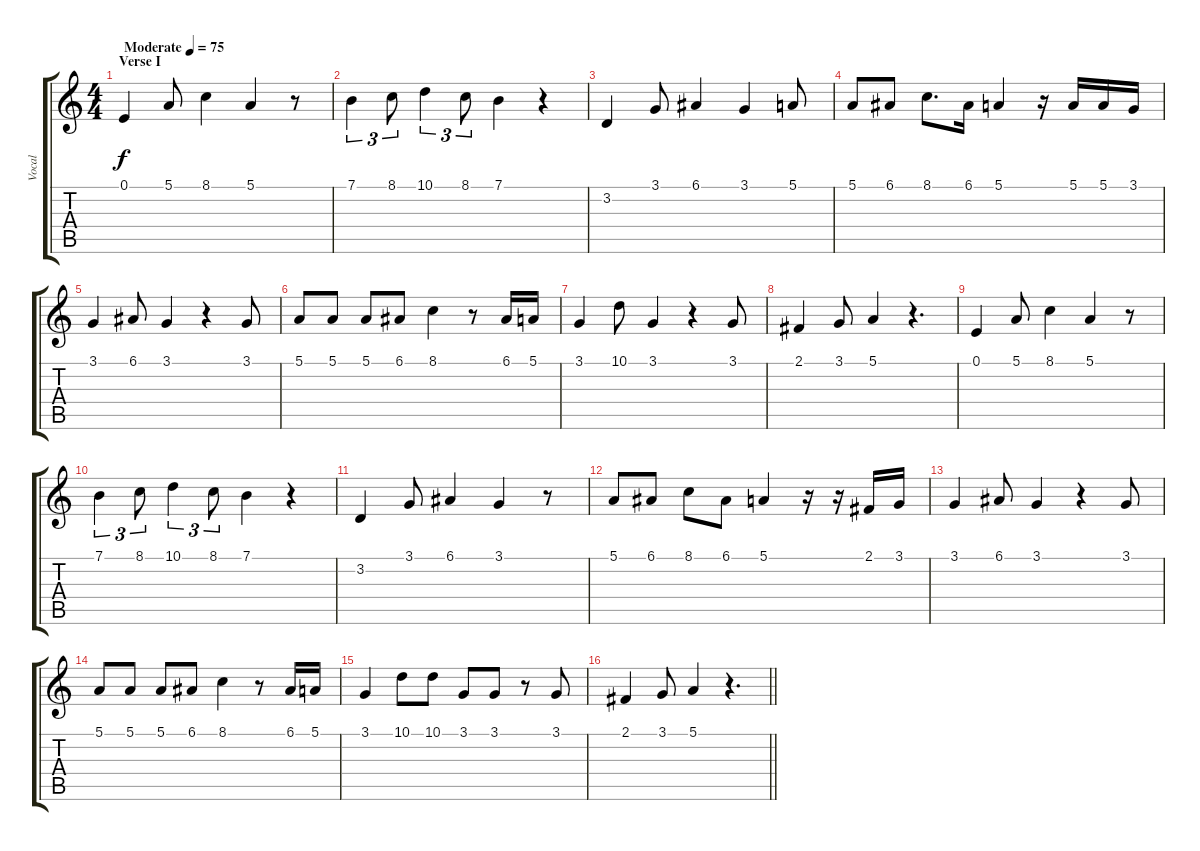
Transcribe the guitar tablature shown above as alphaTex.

\track ("Vocal" "Vocal") {instrument tenorsax}
\staff {score tabs}
\tuning (E4 B3 G3 D3 A2 E2) {hide}
\ts (4 4)
\section ("" "Verse I")
\tempo (75 "Moderate")
\clef g2
\ks c
0.1.4{dy f instrument tenorsax} 5.1.8 8.1.4 5.1.4 r.8 |
7.1.4{tu (3 2)} 8.1.8{tu (3 2)} 10.1.4{tu (3 2)} 8.1.8{tu (3 2)} 7.1.4 r.4 |
3.2.4 3.1.8 6.1.4 3.1.4 5.1.8 |
5.1.8 6.1.8 8.1.8{d} 6.1.16 5.1.4 r.16 5.1.16 5.1.16 3.1.16 |
3.1.4 6.1.8 3.1.4 r.4 3.1.8 |
5.1.8 5.1.8 5.1.8 6.1.8 8.1.4 r.8 6.1.16 5.1.16 |
3.1.4 10.1.8 3.1.4 r.4 3.1.8 |
2.1.4 3.1.8 5.1.4 r.4{d} |
0.1.4 5.1.8 8.1.4 5.1.4 r.8 |
7.1.4{tu (3 2)} 8.1.8{tu (3 2)} 10.1.4{tu (3 2)} 8.1.8{tu (3 2)} 7.1.4 r.4 |
3.2.4 3.1.8 6.1.4 3.1.4 r.8 |
5.1.8 6.1.8 8.1.8 6.1.8 5.1.4 r.16 r.16 2.1.16 3.1.16 |
3.1.4 6.1.8 3.1.4 r.4 3.1.8 |
5.1.8 5.1.8 5.1.8 6.1.8 8.1.4 r.8 6.1.16 5.1.16 |
3.1.4 10.1.8 10.1.8 3.1.8 3.1.8 r.8 3.1.8 |
\barLineRight lightlight
2.1.4 3.1.8 5.1.4 r.4{d}
